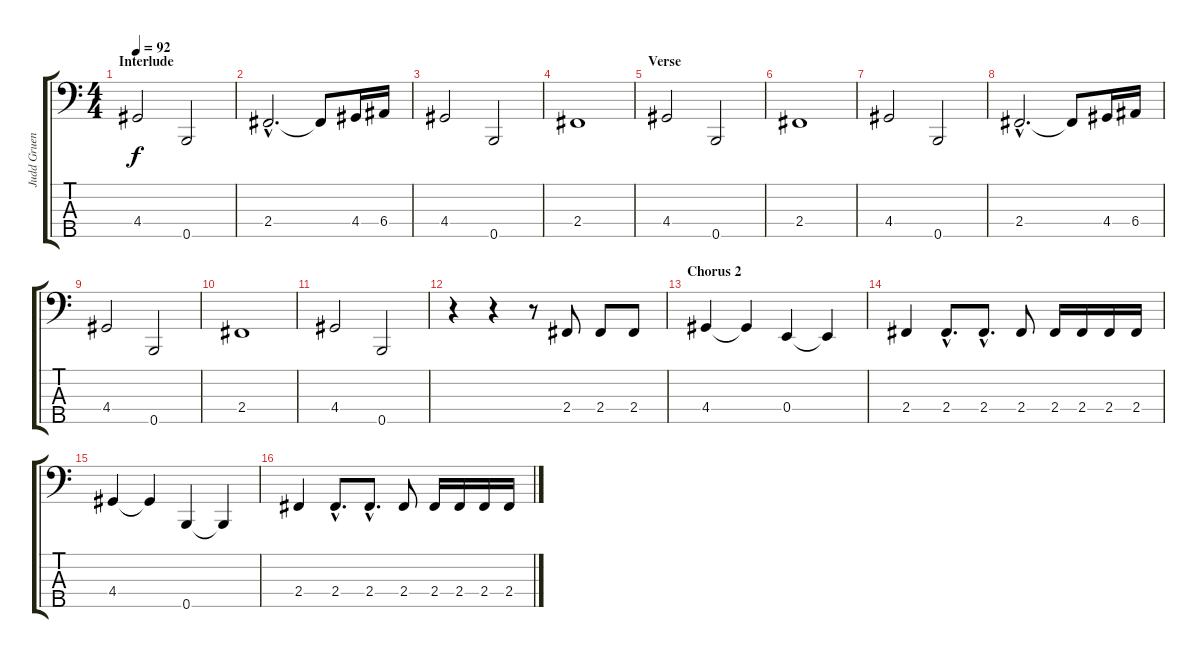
\track ("Judd Gruenbaum (Volume Effect)" "Judd Gruen") {instrument electricbasspick}
\staff {score tabs}
\tuning (G2 D2 A1 E1 B0) {hide}
\ts (4 4)
\section ("" "Interlude")
\tempo 92
\clef f4
\ks c
4.4.2{dy f} 0.5.2 |
2.4{hac}.2{d} 2.4{t}.8 4.4.16 6.4.16 |
4.4.2 0.5.2 |
2.4.1 |
\section ("" "Verse")
4.4.2 0.5.2 |
2.4.1 |
4.4.2 0.5.2 |
2.4{hac}.2{d} 2.4{t}.8 4.4.16 6.4.16 |
4.4.2 0.5.2 |
2.4.1 |
4.4.2 0.5.2 |
r.4 r.4 r.8 2.4.8 2.4.8 2.4.8 |
\section ("" "Chorus 2")
4.4.4 4.4{t}.4 0.4.4 0.4{t}.4 |
2.4.4 2.4{hac}.8{d} 2.4{hac}.8{d} 2.4.8 2.4.16 2.4.16 2.4.16 2.4.16 |
4.4.4 4.4{t}.4 0.5.4 0.5{t}.4 |
2.4.4 2.4{hac}.8{d} 2.4{hac}.8{d} 2.4.8 2.4.16 2.4.16 2.4.16 2.4.16
